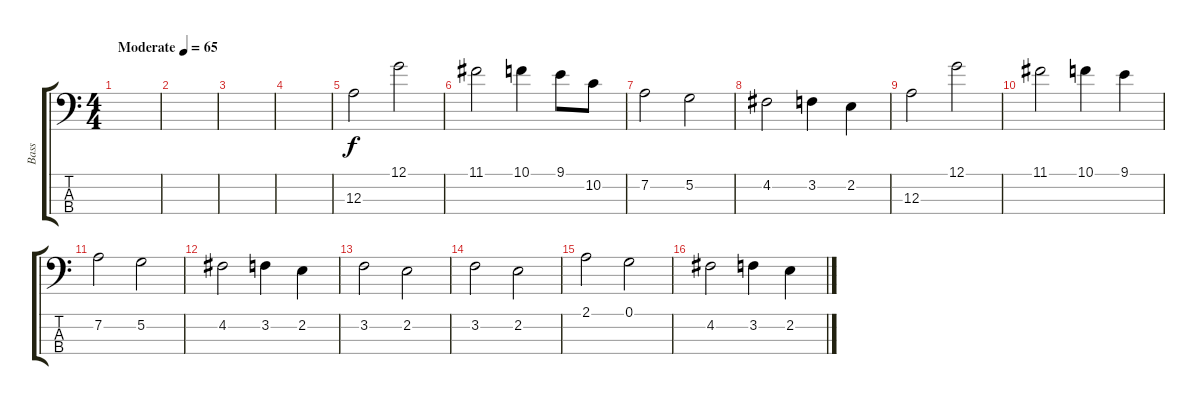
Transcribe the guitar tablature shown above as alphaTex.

\track ("Bass" "Bass") {instrument electricbassfinger}
\staff {score tabs}
\tuning (G2 D2 A1 E1) {hide}
\ts (4 4)
\tempo (65 "Moderate")
\clef f4
\ks c
|
|
|
|
12.3.2 12.1.2 |
11.1.2 10.1.4 9.1.8 10.2.8 |
7.2.2 5.2.2 |
4.2.2 3.2.4 2.2.4 |
12.3.2 12.1.2 |
11.1.2 10.1.4 9.1.4 |
7.2.2 5.2.2 |
4.2.2 3.2.4 2.2.4 |
3.2.2 2.2.2 |
3.2.2 2.2.2 |
2.1.2 0.1.2 |
4.2.2 3.2.4 2.2.4
